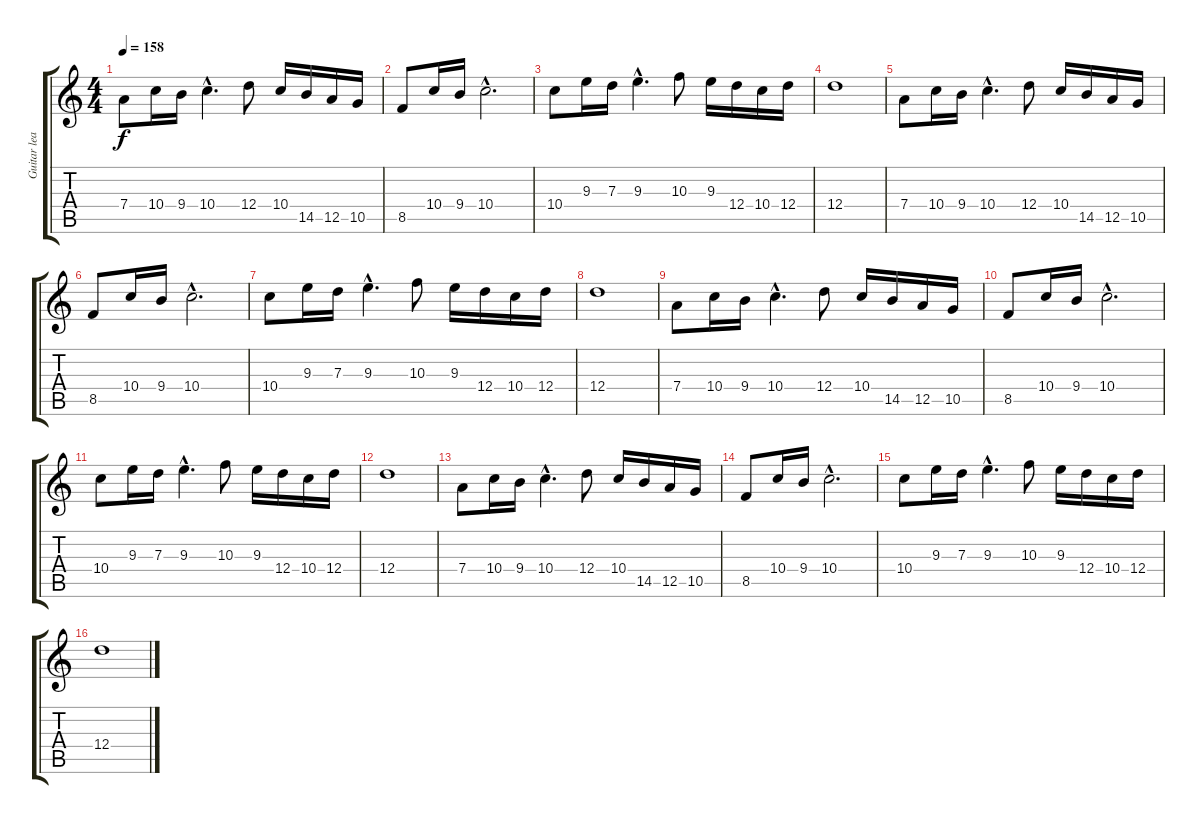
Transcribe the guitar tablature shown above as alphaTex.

\track ("Guitar lead 1+2" "Guitar lea") {instrument distortionguitar}
\staff {score tabs}
\tuning (E4 B3 G3 D3 A2 E2) {hide}
\ts (4 4)
\tempo 158
\clef g2
\ks c
7.4.8{dy f instrument distortionguitar} 10.4.16 9.4.16 10.4{hac}.4{d} 12.4.8 10.4.16 14.5.16 12.5.16 10.5.16 |
8.5.8 10.4.16 9.4.16 10.4{hac}.2{d} |
10.4.8 9.3.16 7.3.16 9.3{hac}.4{d} 10.3.8 9.3.16 12.4.16 10.4.16 12.4.16 |
12.4.1 |
7.4.8 10.4.16 9.4.16 10.4{hac}.4{d} 12.4.8 10.4.16 14.5.16 12.5.16 10.5.16 |
8.5.8 10.4.16 9.4.16 10.4{hac}.2{d} |
10.4.8 9.3.16 7.3.16 9.3{hac}.4{d} 10.3.8 9.3.16 12.4.16 10.4.16 12.4.16 |
12.4.1 |
7.4.8 10.4.16 9.4.16 10.4{hac}.4{d} 12.4.8 10.4.16 14.5.16 12.5.16 10.5.16 |
8.5.8 10.4.16 9.4.16 10.4{hac}.2{d} |
10.4.8 9.3.16 7.3.16 9.3{hac}.4{d} 10.3.8 9.3.16 12.4.16 10.4.16 12.4.16 |
12.4.1 |
7.4.8 10.4.16 9.4.16 10.4{hac}.4{d} 12.4.8 10.4.16 14.5.16 12.5.16 10.5.16 |
8.5.8 10.4.16 9.4.16 10.4{hac}.2{d} |
10.4.8 9.3.16 7.3.16 9.3{hac}.4{d} 10.3.8 9.3.16 12.4.16 10.4.16 12.4.16 |
12.4.1
